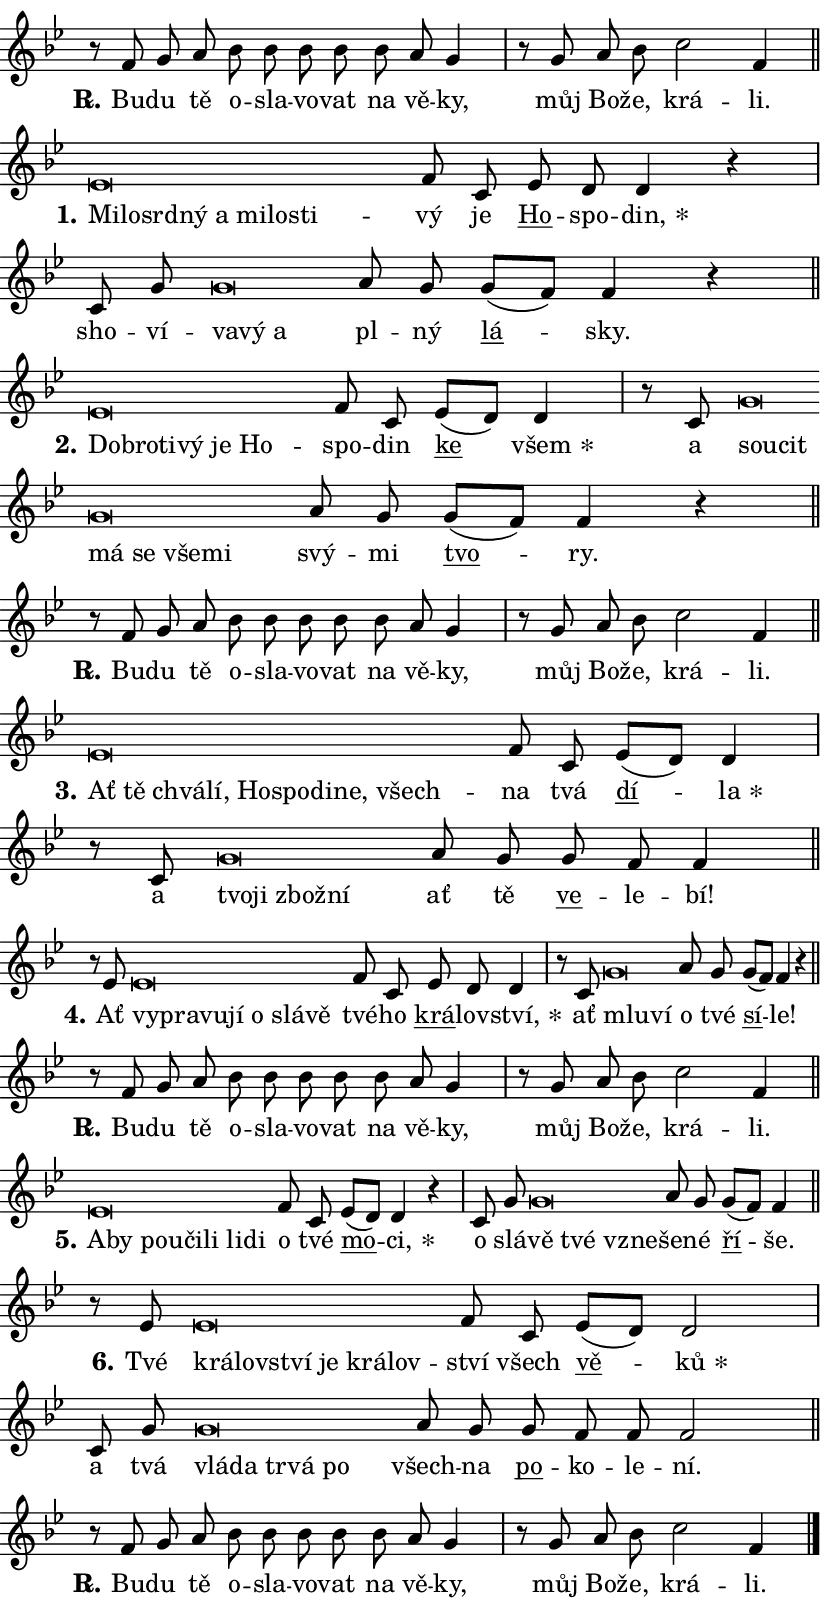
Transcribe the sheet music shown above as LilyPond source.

\version "2.24.0"
\header { tagline = "" }
\paper {
  indent = 0\cm
  top-margin = 0\cm
  right-margin = 0.13\cm % to fit lyric hyphens
  bottom-margin = 0\cm
  left-margin = 0\cm
  paper-width = 14\cm
  page-breaking = #ly:one-page-breaking
  system-system-spacing.basic-distance = #11
  score-system-spacing.basic-distance = #11
  ragged-last = ##f
}


%% Author: Thomas Morley
%% https://lists.gnu.org/archive/html/lilypond-user/2020-05/msg00002.html
#(define (line-position grob)
"Returns position of @var[grob} in current system:
   @code{'start}, if at first time-step
   @code{'end}, if at last time-step
   @code{'middle} otherwise
"
  (let* ((col (ly:item-get-column grob))
         (ln (ly:grob-object col 'left-neighbor))
         (rn (ly:grob-object col 'right-neighbor))
         (col-to-check-left (if (ly:grob? ln) ln col))
         (col-to-check-right (if (ly:grob? rn) rn col))
         (break-dir-left
           (and
             (ly:grob-property col-to-check-left 'non-musical #f)
             (ly:item-break-dir col-to-check-left)))
         (break-dir-right
           (and
             (ly:grob-property col-to-check-right 'non-musical #f)
             (ly:item-break-dir col-to-check-right))))
        (cond ((eqv? 1 break-dir-left) 'start)
              ((eqv? -1 break-dir-right) 'end)
              (else 'middle))))

#(define (tranparent-at-line-position vctor)
  (lambda (grob)
  "Relying on @code{line-position} select the relevant enry from @var{vctor}.
Used to determine transparency,"
    (case (line-position grob)
      ((end) (not (vector-ref vctor 0)))
      ((middle) (not (vector-ref vctor 1)))
      ((start) (not (vector-ref vctor 2))))))

noteHeadBreakVisibility =
#(define-music-function (break-visibility)(vector?)
"Makes @code{NoteHead}s transparent relying on @var{break-visibility}"
#{
  \override NoteHead.transparent =
    #(tranparent-at-line-position break-visibility)
#})

#(define delete-ledgers-for-transparent-note-heads
  (lambda (grob)
    "Reads whether a @code{NoteHead} is transparent.
If so this @code{NoteHead} is removed from @code{'note-heads} from
@var{grob}, which is supposed to be @code{LedgerLineSpanner}.
As a result ledgers are not printed for this @code{NoteHead}"
    (let* ((nhds-array (ly:grob-object grob 'note-heads))
           (nhds-list
             (if (ly:grob-array? nhds-array)
                 (ly:grob-array->list nhds-array)
                 '()))
           ;; Relies on the transparent-property being done before
           ;; Staff.LedgerLineSpanner.after-line-breaking is executed.
           ;; This is fragile ...
           (to-keep
             (remove
               (lambda (nhd)
                 (ly:grob-property nhd 'transparent #f))
               nhds-list)))
      ;; TODO find a better method to iterate over grob-arrays, similiar
      ;; to filter/remove etc for lists
      ;; For now rebuilt from scratch
      (set! (ly:grob-object grob 'note-heads)  '())
      (for-each
        (lambda (nhd)
          (ly:pointer-group-interface::add-grob grob 'note-heads nhd))
        to-keep))))

squashNotes = {
  \override NoteHead.X-extent = #'(-0.2 . 0.2)
  \override NoteHead.Y-extent = #'(-0.75 . 0)
  \override NoteHead.stencil =
    #(lambda (grob)
       (let ((pos (ly:grob-property grob 'staff-position)))
         (begin
           (if (< pos -7) (display "ERROR: Lower brevis then expected\n") (display ""))
           (if (<= pos -6) ly:text-interface::print ly:note-head::print))))
}
unSquashNotes = {
  \revert NoteHead.X-extent
  \revert NoteHead.Y-extent
  \revert NoteHead.stencil
}

hideNotes = \noteHeadBreakVisibility #begin-of-line-visible
unHideNotes = \noteHeadBreakVisibility #all-visible

% work-around for resetting accidentals
% https://lilypond.org/doc/v2.23/Documentation/notation/displaying-rhythms#unmetered-music
cadenzaMeasure = {
  \cadenzaOff
  \partial 1024 s1024
  \cadenzaOn
}

#(define-markup-command (accent layout props text) (markup?)
  "Underline accented syllable"
  (interpret-markup layout props
    #{\markup \override #'(offset . 4.3) \underline { #text }#}))

responsum = \markup \concat {
  "R" \hspace #-1.05 \path #0.1 #'((moveto 0 0.07) (lineto 0.9 0.8)) \hspace #0.05 "."
}

spaceSize = #0.6828661417322834 % exact space size for TeX Gyre Schola

\layout {
  \context {
    \Staff
    \remove "Time_signature_engraver"
    \override LedgerLineSpanner.after-line-breaking = #delete-ledgers-for-transparent-note-heads
  }
  \context {
    \Lyrics {
      \override LyricSpace.minimum-distance = \spaceSize
      \override LyricText.font-name = #"TeX Gyre Schola"
      \override LyricText.font-size = 1
      \override StanzaNumber.font-name = #"TeX Gyre Schola Bold"
      \override StanzaNumber.font-size = 1
    }
  }
  \context {
    \Score 
    \override NoteHead.text =
      #(lambda (grob) 
        (let ((pos (ly:grob-property grob 'staff-position)))
          #{\markup {
            \combine
              \halign #-0.55 \raise #(if (= pos -6) 0 0.5) \override #'(thickness . 2) \draw-line #'(3.2 . 0)
              \musicglyph "noteheads.sM1"
          }#}))
  }
}

% magnetic-lyrics.ily
%
%   written by
%     Jean Abou Samra <jean@abou-samra.fr>
%     Werner Lemberg <wl@gnu.org>
%
%   adapted by
%     Jiri Hon <jiri.hon@gmail.com>
%
% Version 2022-Apr-15

% https://www.mail-archive.com/lilypond-user@gnu.org/msg149350.html

#(define (Left_hyphen_pointer_engraver context)
   "Collect syllable-hyphen-syllable occurrences in lyrics and store
them in properties.  This engraver only looks to the left.  For
example, if the lyrics input is @code{foo -- bar}, it does the
following.

@itemize @bullet
@item
Set the @code{text} property of the @code{LyricHyphen} grob between
@q{foo} and @q{bar} to @code{foo}.

@item
Set the @code{left-hyphen} property of the @code{LyricText} grob with
text @q{foo} to the @code{LyricHyphen} grob between @q{foo} and
@q{bar}.
@end itemize

Use this auxiliary engraver in combination with the
@code{lyric-@/text::@/apply-@/magnetic-@/offset!} hook."
   (let ((hyphen #f)
         (text #f))
     (make-engraver
      (acknowledgers
       ((lyric-syllable-interface engraver grob source-engraver)
        (set! text grob)))
      (end-acknowledgers
       ((lyric-hyphen-interface engraver grob source-engraver)
        ;(when (not (grob::has-interface grob 'lyric-space-interface))
          (set! hyphen grob)));)
      ((stop-translation-timestep engraver)
       (when (and text hyphen)
         (ly:grob-set-object! text 'left-hyphen hyphen))
       (set! text #f)
       (set! hyphen #f)))))

#(define (lyric-text::apply-magnetic-offset! grob)
   "If the space between two syllables is less than the value in
property @code{LyricText@/.details@/.squash-threshold}, move the right
syllable to the left so that it gets concatenated with the left
syllable.

Use this function as a hook for
@code{LyricText@/.after-@/line-@/breaking} if the
@code{Left_@/hyphen_@/pointer_@/engraver} is active."
   (let ((hyphen (ly:grob-object grob 'left-hyphen #f)))
     (when hyphen
       (let ((left-text (ly:spanner-bound hyphen LEFT)))
         (when (grob::has-interface left-text 'lyric-syllable-interface)
           (let* ((common (ly:grob-common-refpoint grob left-text X))
                  (this-x-ext (ly:grob-extent grob common X))
                  (left-x-ext
                   (begin
                     ;; Trigger magnetism for left-text.
                     (ly:grob-property left-text 'after-line-breaking)
                     (ly:grob-extent left-text common X)))
                  ;; `delta` is the gap width between two syllables.
                  (delta (- (interval-start this-x-ext)
                            (interval-end left-x-ext)))
                  (details (ly:grob-property grob 'details))
                  (threshold (assoc-get 'squash-threshold details 0.2)))
             (when (< delta threshold)
               (let* (;; We have to manipulate the input text so that
                      ;; ligatures crossing syllable boundaries are not
                      ;; disabled.  For languages based on the Latin
                      ;; script this is essentially a beautification.
                      ;; However, for non-Western scripts it can be a
                      ;; necessity.
                      (lt (ly:grob-property left-text 'text))
                      (rt (ly:grob-property grob 'text))
                      (is-space (grob::has-interface hyphen 'lyric-space-interface))
                      (space (if is-space " " ""))
                      (extra-delta (if is-space spaceSize 0))
                      ;; Append new syllable.
                      (ltrt-space (if (and (string? lt) (string? rt))
                                (string-append lt space rt)
                                (make-concat-markup (list lt space rt))))
                      ;; Right-align `ltrt` to the right side.
                      (ltrt-space-markup (grob-interpret-markup
                               grob
                               (make-translate-markup
                                (cons (interval-length this-x-ext) 0)
                                (make-right-align-markup ltrt-space)))))
                 (begin
                   ;; Don't print `left-text`.
                   (ly:grob-set-property! left-text 'stencil #f)
                   ;; Set text and stencil (which holds all collected
                   ;; syllables so far) and shift it to the left.
                   (ly:grob-set-property! grob 'text ltrt-space)
                   (ly:grob-set-property! grob 'stencil ltrt-space-markup)
                   (ly:grob-translate-axis! grob (- (- delta extra-delta)) X))))))))))


#(define (lyric-hyphen::displace-bounds-first grob)
   ;; Make very sure this callback isn't triggered too early.
   (let ((left (ly:spanner-bound grob LEFT))
         (right (ly:spanner-bound grob RIGHT)))
     (ly:grob-property left 'after-line-breaking)
     (ly:grob-property right 'after-line-breaking)
     (ly:lyric-hyphen::print grob)))

squashThreshold = #0.4

\layout {
  \context {
    \Lyrics
    \consists #Left_hyphen_pointer_engraver
    \override LyricText.after-line-breaking =
      #lyric-text::apply-magnetic-offset!
    \override LyricHyphen.stencil = #lyric-hyphen::displace-bounds-first
    \override LyricText.details.squash-threshold = \squashThreshold
    \override LyricHyphen.minimum-distance = 0
    \override LyricHyphen.minimum-length = \squashThreshold
  }
}

squashText = \override LyricText.details.squash-threshold = 9999
unSquashText = \override LyricText.details.squash-threshold = \squashThreshold

leftText = \override LyricText.self-alignment-X = #LEFT
unLeftText = \revert LyricText.self-alignment-X

starOffset = #(lambda (grob) 
                (let ((x_offset (ly:self-alignment-interface::aligned-on-x-parent grob)))
                  (if (= x_offset 0) 0 (+ x_offset 1.2))))

star = #(define-music-function (syllable)(string?)
"Append star separator at the end of a syllable"
#{
  \once \override LyricText.X-offset = #starOffset
  \lyricmode { \markup {
    #syllable
    \override #'((font-name . "TeX Gyre Schola Bold")) \hspace #0.2 \lower #0.65 \larger "*"
  } }
#})

starAccent = #(define-music-function (syllable)(string?)
"Append star separator at the end of a syllable and make accent"
#{
  \once \override LyricText.X-offset = #starOffset
  \lyricmode { \markup {
    \accent #syllable
    \override #'((font-name . "TeX Gyre Schola Bold")) \hspace #0.2 \lower #0.65 \larger "*"
  } }
#})

breath = #(define-music-function (syllable)(string?)
"Append breathing indicator at the end of a syllable"
#{
  \lyricmode { \markup { #syllable "+" } }
#})

optionalBreath = #(define-music-function (syllable)(string?)
"Append optional breathing indicator at the end of a syllable"
#{
  \lyricmode { \markup { #syllable "(+)" } }
#})


\score {
    <<
        \new Voice = "melody" { \cadenzaOn \key bes \major \relative { r8 f' g a bes bes bes bes \bar "" bes a g4 \cadenzaMeasure \bar "|" r8 g a bes \bar "" c2 f,4 \cadenzaMeasure \bar "||" \break } }
        \new Lyrics \lyricsto "melody" { \lyricmode { \set stanza = \responsum
Bu -- du tě o -- sla -- vo -- vat na vě -- ky, můj Bo -- že, krá -- li. } }
    >>
    \layout {}
}

\score {
    <<
        \new Voice = "melody" { \cadenzaOn \key bes \major \relative { \squashNotes es'\breve*1/16 \hideNotes \breve*1/16 \bar "" \breve*1/16 \bar "" \breve*1/16 \bar "" \breve*1/16 \bar "" \breve*1/16 \bar "" \breve*1/16 \breve*1/16 \bar "" \unHideNotes \unSquashNotes f8 c \bar "" es d d4 r \cadenzaMeasure \bar "|" c8 g' \bar "" \squashNotes g\breve*1/16 \hideNotes \breve*1/16 \breve*1/16 \bar "" \unHideNotes \unSquashNotes a8 g \bar "" g[( f)] f4 r \cadenzaMeasure \bar "||" \break } }
        \new Lyrics \lyricsto "melody" { \lyricmode { \set stanza = "1."
\leftText Mi -- \squashText lo -- srd -- ný a mi -- lo -- sti -- \unLeftText \unSquashText vý je \markup \accent Ho -- spo -- \star din, sho -- ví -- \leftText va -- \squashText vý a \unLeftText \unSquashText pl -- ný \markup \accent lá -- sky. } }
    >>
    \layout {}
}

\score {
    <<
        \new Voice = "melody" { \cadenzaOn \key bes \major \relative { \squashNotes es'\breve*1/16 \hideNotes \breve*1/16 \bar "" \breve*1/16 \bar "" \breve*1/16 \bar "" \breve*1/16 \breve*1/16 \bar "" \unHideNotes \unSquashNotes f8 c \bar "" es[( d)] d4 \cadenzaMeasure \bar "|" r8 c8 \squashNotes g'\breve*1/16 \hideNotes \breve*1/16 \bar "" \breve*1/16 \bar "" \breve*1/16 \bar "" \breve*1/16 \breve*1/16 \bar "" \unHideNotes \unSquashNotes a8 g \bar "" g[( f)] f4 r \cadenzaMeasure \bar "||" \break } }
        \new Lyrics \lyricsto "melody" { \lyricmode { \set stanza = "2."
\leftText Dob -- \squashText ro -- ti -- vý je Ho -- \unLeftText \unSquashText spo -- din \markup \accent ke \star všem a \leftText sou -- \squashText cit má se vše -- mi \unLeftText \unSquashText svý -- mi \markup \accent tvo -- ry. } }
    >>
    \layout {}
}

\score {
    <<
        \new Voice = "melody" { \cadenzaOn \key bes \major \relative { r8 f' g a bes bes bes bes \bar "" bes a g4 \cadenzaMeasure \bar "|" r8 g a bes \bar "" c2 f,4 \cadenzaMeasure \bar "||" \break } }
        \new Lyrics \lyricsto "melody" { \lyricmode { \set stanza = \responsum
Bu -- du tě o -- sla -- vo -- vat na vě -- ky, můj Bo -- že, krá -- li. } }
    >>
    \layout {}
}

\score {
    <<
        \new Voice = "melody" { \cadenzaOn \key bes \major \relative { \squashNotes es'\breve*1/16 \hideNotes \breve*1/16 \bar "" \breve*1/16 \bar "" \breve*1/16 \bar "" \breve*1/16 \bar "" \breve*1/16 \bar "" \breve*1/16 \bar "" \breve*1/16 \breve*1/16 \bar "" \unHideNotes \unSquashNotes f8 c \bar "" es[( d)] d4 \cadenzaMeasure \bar "|" r8 c8 \squashNotes g'\breve*1/16 \hideNotes \breve*1/16 \bar "" \breve*1/16 \breve*1/16 \bar "" \unHideNotes \unSquashNotes a8 g \bar "" g f f4 \cadenzaMeasure \bar "||" \break } }
        \new Lyrics \lyricsto "melody" { \lyricmode { \set stanza = "3."
\leftText Ať \squashText tě chvá -- lí, Ho -- spo -- di -- ne, všech -- \unLeftText \unSquashText na tvá \markup \accent dí -- \star la a \leftText tvo -- \squashText ji zbož -- ní \unLeftText \unSquashText ať tě \markup \accent ve -- le -- bí! } }
    >>
    \layout {}
}

\score {
    <<
        \new Voice = "melody" { \cadenzaOn \key bes \major \relative { r8 es'8 \squashNotes es\breve*1/16 \hideNotes \breve*1/16 \bar "" \breve*1/16 \bar "" \breve*1/16 \bar "" \breve*1/16 \bar "" \breve*1/16 \breve*1/16 \bar "" \unHideNotes \unSquashNotes f8 c \bar "" es d d4 \cadenzaMeasure \bar "|" r8 c8 \squashNotes g'\breve*1/16 \hideNotes \breve*1/16 \bar "" \unHideNotes \unSquashNotes a8 g \bar "" g[( f)] f4 r \cadenzaMeasure \bar "||" \break } }
        \new Lyrics \lyricsto "melody" { \lyricmode { \set stanza = "4."
Ať \leftText vy -- \squashText pra -- vu -- jí o slá -- vě \unLeftText \unSquashText tvé -- ho \markup \accent krá -- lov -- \star ství, ať \leftText mlu -- \squashText ví \unLeftText \unSquashText o tvé \markup \accent sí -- le! } }
    >>
    \layout {}
}

\score {
    <<
        \new Voice = "melody" { \cadenzaOn \key bes \major \relative { r8 f' g a bes bes bes bes \bar "" bes a g4 \cadenzaMeasure \bar "|" r8 g a bes \bar "" c2 f,4 \cadenzaMeasure \bar "||" \break } }
        \new Lyrics \lyricsto "melody" { \lyricmode { \set stanza = \responsum
Bu -- du tě o -- sla -- vo -- vat na vě -- ky, můj Bo -- že, krá -- li. } }
    >>
    \layout {}
}

\score {
    <<
        \new Voice = "melody" { \cadenzaOn \key bes \major \relative { \squashNotes es'\breve*1/16 \hideNotes \breve*1/16 \bar "" \breve*1/16 \bar "" \breve*1/16 \bar "" \breve*1/16 \bar "" \breve*1/16 \bar "" \breve*1/16 \breve*1/16 \bar "" \unHideNotes \unSquashNotes f8 c \bar "" es[( d)] d4 r \cadenzaMeasure \bar "|" c8 g' \bar "" \squashNotes g\breve*1/16 \hideNotes \breve*1/16 \breve*1/16 \bar "" \unHideNotes \unSquashNotes a8 g \bar "" g[( f)] f4 \cadenzaMeasure \bar "||" \break } }
        \new Lyrics \lyricsto "melody" { \lyricmode { \set stanza = "5."
\leftText A -- \squashText by po -- u -- či -- li li -- di \unLeftText \unSquashText o tvé \markup \accent mo -- \star ci, o slá -- \leftText vě \squashText tvé vzne -- \unLeftText \unSquashText še -- né \markup \accent ří -- še. } }
    >>
    \layout {}
}

\score {
    <<
        \new Voice = "melody" { \cadenzaOn \key bes \major \relative { r8 es'8 \squashNotes es\breve*1/16 \hideNotes \breve*1/16 \bar "" \breve*1/16 \bar "" \breve*1/16 \bar "" \breve*1/16 \breve*1/16 \bar "" \unHideNotes \unSquashNotes f8 c \bar "" es[( d)] d2 \cadenzaMeasure \bar "|" c8 g' \bar "" \squashNotes g\breve*1/16 \hideNotes \breve*1/16 \bar "" \breve*1/16 \bar "" \breve*1/16 \breve*1/16 \bar "" \unHideNotes \unSquashNotes a8 g \bar "" g f f f2 \cadenzaMeasure \bar "||" \break } }
        \new Lyrics \lyricsto "melody" { \lyricmode { \set stanza = "6."
Tvé \leftText krá -- \squashText lov -- ství je krá -- lov -- \unLeftText \unSquashText ství všech \markup \accent vě -- \star ků a tvá \leftText vlá -- \squashText da tr -- vá po \unLeftText \unSquashText všech -- na \markup \accent po -- ko -- le -- ní. } }
    >>
    \layout {}
}

\score {
    <<
        \new Voice = "melody" { \cadenzaOn \key bes \major \relative { r8 f' g a bes bes bes bes \bar "" bes a g4 \cadenzaMeasure \bar "|" r8 g a bes \bar "" c2 f,4 \cadenzaMeasure \bar "||" \break } \bar "|." }
        \new Lyrics \lyricsto "melody" { \lyricmode { \set stanza = \responsum
Bu -- du tě o -- sla -- vo -- vat na vě -- ky, můj Bo -- že, krá -- li. } }
    >>
    \layout {}
}
